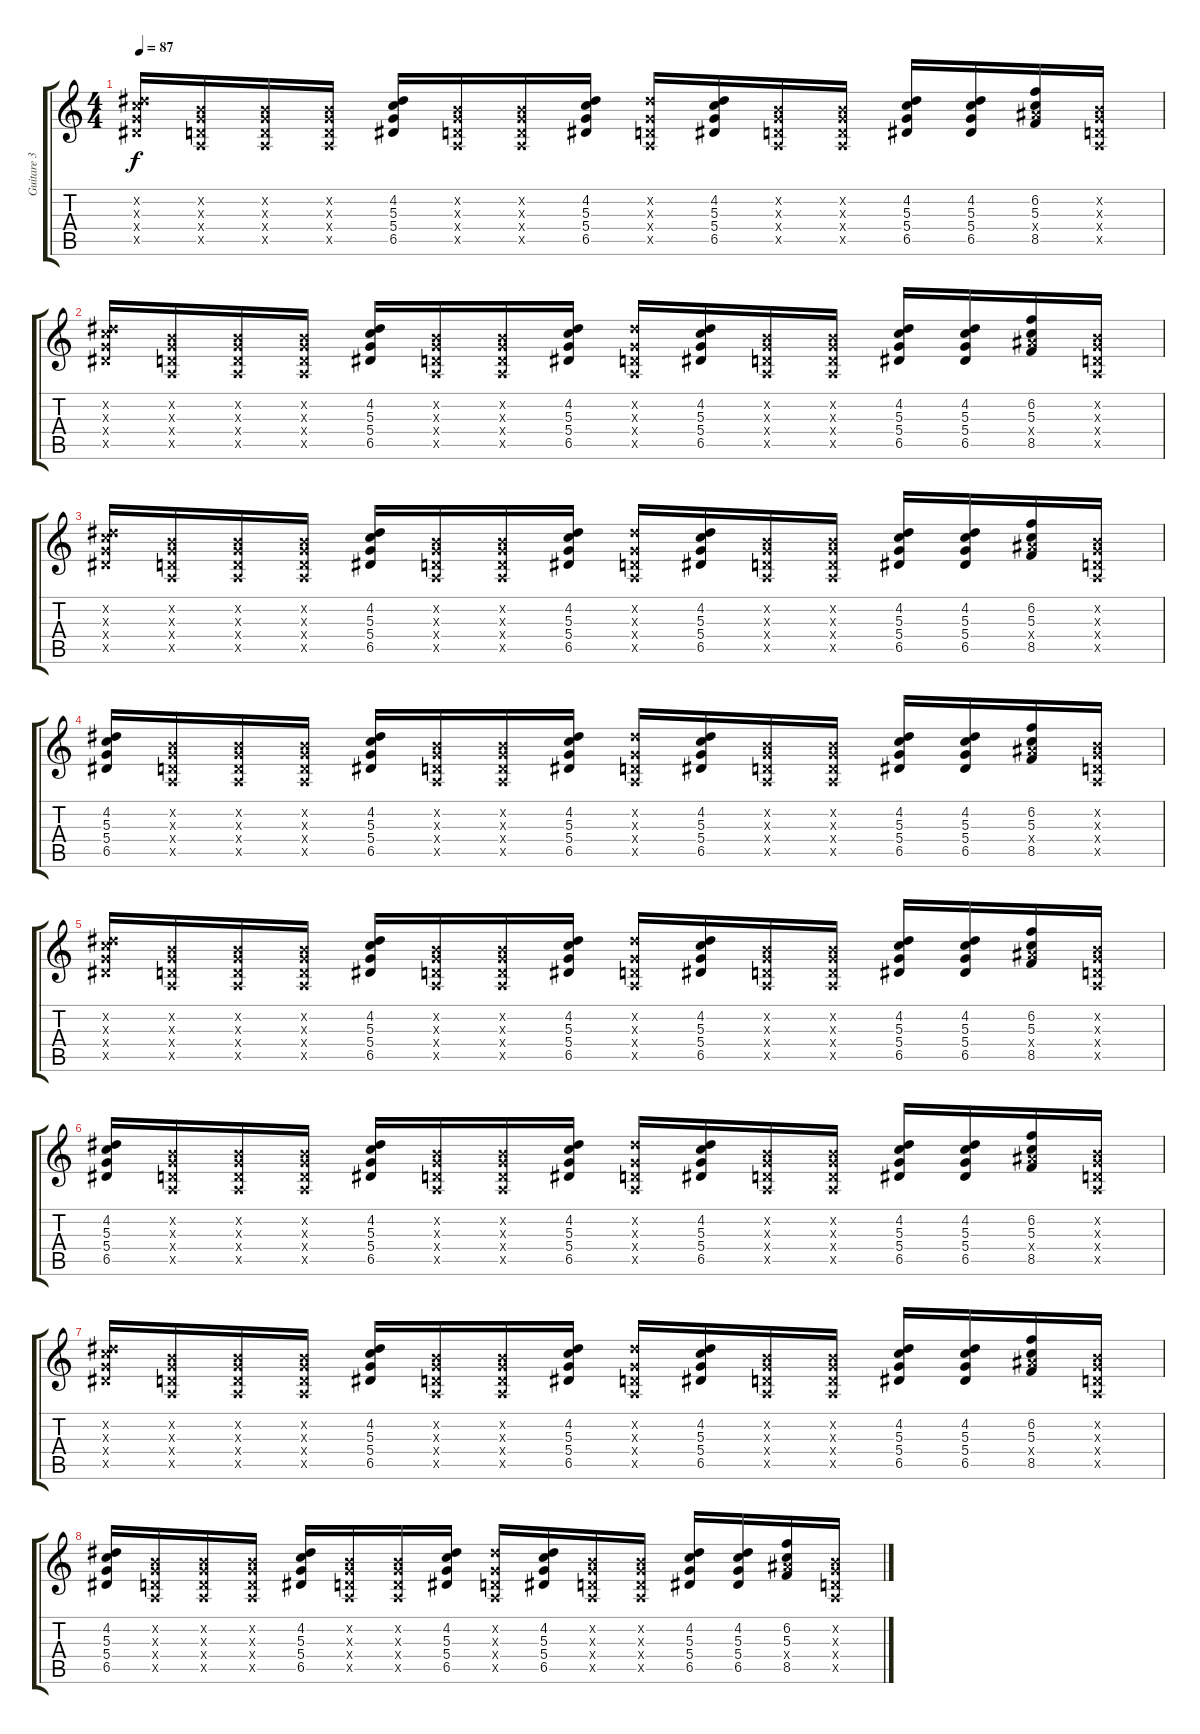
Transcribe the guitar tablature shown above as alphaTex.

\track ("Guitare 3" "Guitare 3") {instrument distortionguitar}
\staff {score tabs}
\tuning (E4 B3 G3 D3 A2 E2) {hide}
\ts (4 4)
\tempo 87
\clef g2
\ks c
(4.2{x} 5.3{x} 5.4{x} 6.5{x}).16{dy f} (0.2{x} 0.3{x} 0.4{x} 0.5{x}).16 (0.2{x} 0.3{x} 0.4{x} 0.5{x}).16 (0.2{x} 0.3{x} 0.4{x} 0.5{x}).16 (4.2 5.3 5.4 6.5).16 (0.2{x} 0.3{x} 0.4{x} 0.5{x}).16 (0.2{x} 0.3{x} 0.4{x} 0.5{x}).16 (4.2 5.3 5.4 6.5).16 (4.2{x} 0.3{x} 0.4{x} 0.5{x}).16 (4.2 5.3 5.4 6.5).16 (0.2{x} 0.3{x} 0.4{x} 0.5{x}).16 (0.2{x} 0.3{x} 0.4{x} 0.5{x}).16 (4.2 5.3 5.4 6.5).16 (4.2 5.3 5.4 6.5).16 (6.2 5.3 8.4{x} 8.5).16 (0.2{x} 0.3{x} 0.4{x} 0.5{x}).16 |
(4.2{x} 5.3{x} 5.4{x} 6.5{x}).16 (0.2{x} 0.3{x} 0.4{x} 0.5{x}).16 (0.2{x} 0.3{x} 0.4{x} 0.5{x}).16 (0.2{x} 0.3{x} 0.4{x} 0.5{x}).16 (4.2 5.3 5.4 6.5).16 (0.2{x} 0.3{x} 0.4{x} 0.5{x}).16 (0.2{x} 0.3{x} 0.4{x} 0.5{x}).16 (4.2 5.3 5.4 6.5).16 (4.2{x} 0.3{x} 0.4{x} 0.5{x}).16 (4.2 5.3 5.4 6.5).16 (0.2{x} 0.3{x} 0.4{x} 0.5{x}).16 (0.2{x} 0.3{x} 0.4{x} 0.5{x}).16 (4.2 5.3 5.4 6.5).16 (4.2 5.3 5.4 6.5).16 (6.2 5.3 8.4{x} 8.5).16 (0.2{x} 0.3{x} 0.4{x} 0.5{x}).16 |
(4.2{x} 5.3{x} 5.4{x} 6.5{x}).16 (0.2{x} 0.3{x} 0.4{x} 0.5{x}).16 (0.2{x} 0.3{x} 0.4{x} 0.5{x}).16 (0.2{x} 0.3{x} 0.4{x} 0.5{x}).16 (4.2 5.3 5.4 6.5).16 (0.2{x} 0.3{x} 0.4{x} 0.5{x}).16 (0.2{x} 0.3{x} 0.4{x} 0.5{x}).16 (4.2 5.3 5.4 6.5).16 (4.2{x} 0.3{x} 0.4{x} 0.5{x}).16 (4.2 5.3 5.4 6.5).16 (0.2{x} 0.3{x} 0.4{x} 0.5{x}).16 (0.2{x} 0.3{x} 0.4{x} 0.5{x}).16 (4.2 5.3 5.4 6.5).16 (4.2 5.3 5.4 6.5).16 (6.2 5.3 8.4{x} 8.5).16 (0.2{x} 0.3{x} 0.4{x} 0.5{x}).16 |
(4.2 5.3 5.4 6.5).16 (0.2{x} 0.3{x} 0.4{x} 0.5{x}).16 (0.2{x} 0.3{x} 0.4{x} 0.5{x}).16 (0.2{x} 0.3{x} 0.4{x} 0.5{x}).16 (4.2 5.3 5.4 6.5).16 (0.2{x} 0.3{x} 0.4{x} 0.5{x}).16 (0.2{x} 0.3{x} 0.4{x} 0.5{x}).16 (4.2 5.3 5.4 6.5).16 (4.2{x} 0.3{x} 0.4{x} 0.5{x}).16 (4.2 5.3 5.4 6.5).16 (0.2{x} 0.3{x} 0.4{x} 0.5{x}).16 (0.2{x} 0.3{x} 0.4{x} 0.5{x}).16 (4.2 5.3 5.4 6.5).16 (4.2 5.3 5.4 6.5).16 (6.2 5.3 8.4{x} 8.5).16 (0.2{x} 0.3{x} 0.4{x} 0.5{x}).16 |
(4.2{x} 5.3{x} 5.4{x} 6.5{x}).16 (0.2{x} 0.3{x} 0.4{x} 0.5{x}).16 (0.2{x} 0.3{x} 0.4{x} 0.5{x}).16 (0.2{x} 0.3{x} 0.4{x} 0.5{x}).16 (4.2 5.3 5.4 6.5).16 (0.2{x} 0.3{x} 0.4{x} 0.5{x}).16 (0.2{x} 0.3{x} 0.4{x} 0.5{x}).16 (4.2 5.3 5.4 6.5).16 (4.2{x} 0.3{x} 0.4{x} 0.5{x}).16 (4.2 5.3 5.4 6.5).16 (0.2{x} 0.3{x} 0.4{x} 0.5{x}).16 (0.2{x} 0.3{x} 0.4{x} 0.5{x}).16 (4.2 5.3 5.4 6.5).16 (4.2 5.3 5.4 6.5).16 (6.2 5.3 8.4{x} 8.5).16 (0.2{x} 0.3{x} 0.4{x} 0.5{x}).16 |
(4.2 5.3 5.4 6.5).16 (0.2{x} 0.3{x} 0.4{x} 0.5{x}).16 (0.2{x} 0.3{x} 0.4{x} 0.5{x}).16 (0.2{x} 0.3{x} 0.4{x} 0.5{x}).16 (4.2 5.3 5.4 6.5).16 (0.2{x} 0.3{x} 0.4{x} 0.5{x}).16 (0.2{x} 0.3{x} 0.4{x} 0.5{x}).16 (4.2 5.3 5.4 6.5).16 (4.2{x} 0.3{x} 0.4{x} 0.5{x}).16 (4.2 5.3 5.4 6.5).16 (0.2{x} 0.3{x} 0.4{x} 0.5{x}).16 (0.2{x} 0.3{x} 0.4{x} 0.5{x}).16 (4.2 5.3 5.4 6.5).16 (4.2 5.3 5.4 6.5).16 (6.2 5.3 8.4{x} 8.5).16 (0.2{x} 0.3{x} 0.4{x} 0.5{x}).16 |
(4.2{x} 5.3{x} 5.4{x} 6.5{x}).16 (0.2{x} 0.3{x} 0.4{x} 0.5{x}).16 (0.2{x} 0.3{x} 0.4{x} 0.5{x}).16 (0.2{x} 0.3{x} 0.4{x} 0.5{x}).16 (4.2 5.3 5.4 6.5).16 (0.2{x} 0.3{x} 0.4{x} 0.5{x}).16 (0.2{x} 0.3{x} 0.4{x} 0.5{x}).16 (4.2 5.3 5.4 6.5).16 (4.2{x} 0.3{x} 0.4{x} 0.5{x}).16 (4.2 5.3 5.4 6.5).16 (0.2{x} 0.3{x} 0.4{x} 0.5{x}).16 (0.2{x} 0.3{x} 0.4{x} 0.5{x}).16 (4.2 5.3 5.4 6.5).16 (4.2 5.3 5.4 6.5).16 (6.2 5.3 8.4{x} 8.5).16 (0.2{x} 0.3{x} 0.4{x} 0.5{x}).16 |
(4.2 5.3 5.4 6.5).16 (0.2{x} 0.3{x} 0.4{x} 0.5{x}).16 (0.2{x} 0.3{x} 0.4{x} 0.5{x}).16 (0.2{x} 0.3{x} 0.4{x} 0.5{x}).16 (4.2 5.3 5.4 6.5).16 (0.2{x} 0.3{x} 0.4{x} 0.5{x}).16 (0.2{x} 0.3{x} 0.4{x} 0.5{x}).16 (4.2 5.3 5.4 6.5).16 (4.2{x} 0.3{x} 0.4{x} 0.5{x}).16 (4.2 5.3 5.4 6.5).16 (0.2{x} 0.3{x} 0.4{x} 0.5{x}).16 (0.2{x} 0.3{x} 0.4{x} 0.5{x}).16 (4.2 5.3 5.4 6.5).16 (4.2 5.3 5.4 6.5).16 (6.2 5.3 8.4{x} 8.5).16 (0.2{x} 0.3{x} 0.4{x} 0.5{x}).16
